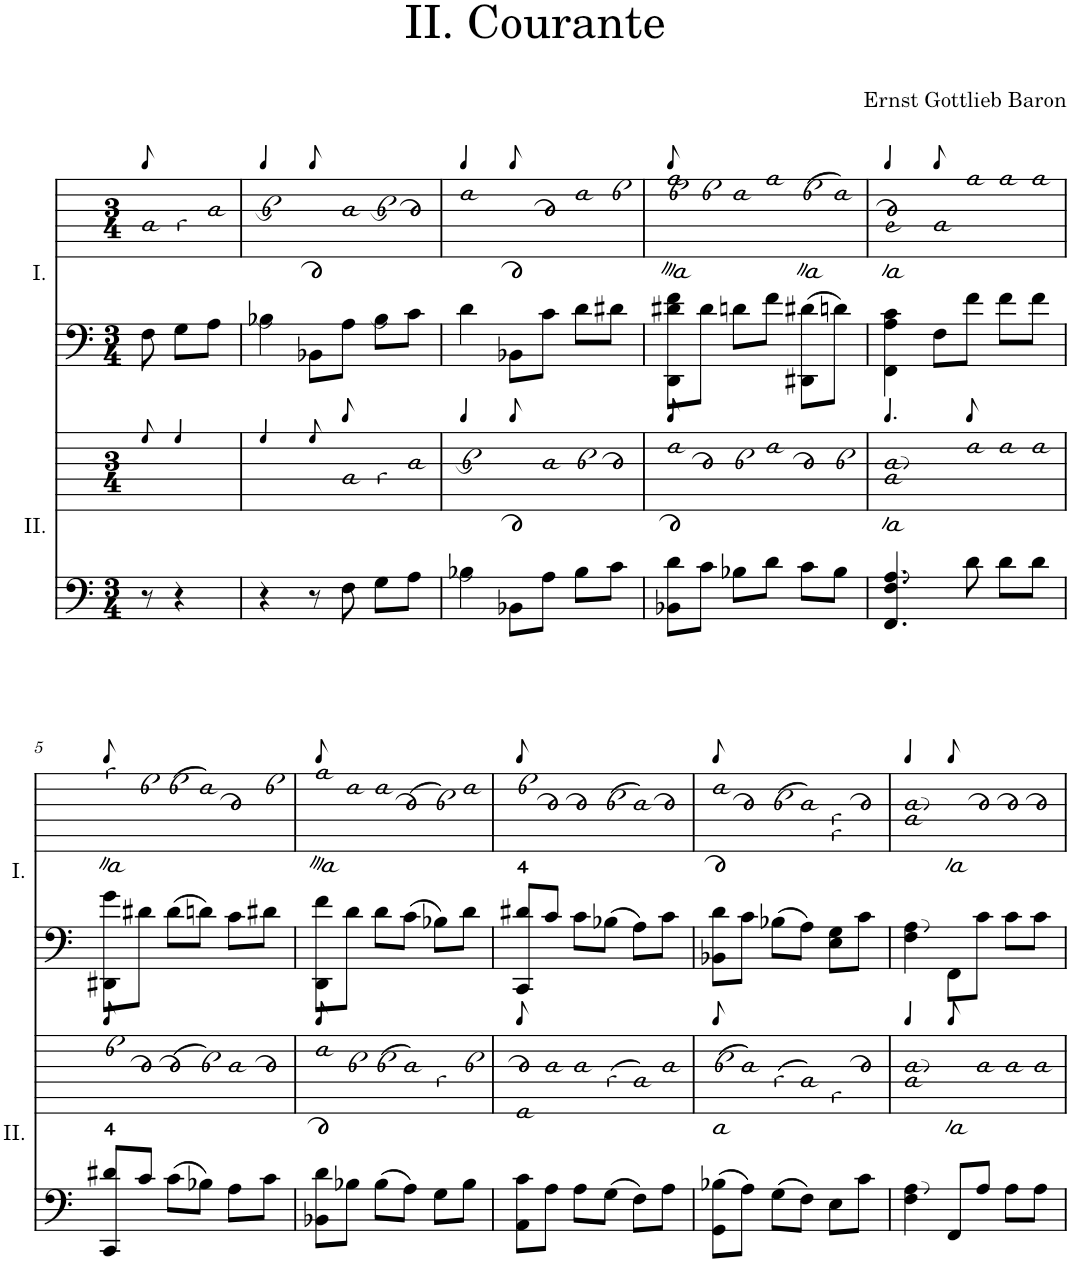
**kern	**kern	**kern	**kern
*part2	*part2	*part1	*part1
*staff4	*staff3	*staff2	*staff1
*I"II.	*	*I"I.	*
*I'II.	*	*I'I.	*
*	*stria6	*	*stria6
*clefF4	*	*clefF4	*
*k[]	*k[]	*k[]	*k[]
*M3/4	*M3/4	*M3/4	*M3/4
=	=	=	=
8r	8r	8F\	8F
4r	4r	8G\L	8GL
.	.	8A\J	8AJ
=1	=1	=1	=1
4r	4r	4B-X\	4B-X
8r	8r	8BB-X\L	8BB-XL
8F\	8F	8A\J	8AJ
8G\L	8GL	8B-\L	8B-L
8A\J	8AJ	8c\J	8cJ
=2	=2	=2	=2
4B-X\	4B-	4d\	4d
8BB-X\L	8BB-L	8BB-X\L	8BB-XL
8A\J	8AJ	8c\J	8cJ
8B-\L	8B-L	8d\L	8dL
8c\J	8cJ	8d#X\J	8d#XJ
=3	=3	=3	=3
8BB-X\ 8d\L	8BB-\ 8d\L	8DD\ 8d#X\ 8f\L	8DD\ 8d#X\ 8f\L
8c\J	8cJ	8d#\J	8d#J
8B-X\L	8B-L	8dn\L	8dnL
8d\J	8dJ	8f\J	8fJ
8c\L	8cL	8DD#X\ 8d#X\L	(8DD#X\ 8d#X\L
8B-\J	8B-J	8dn\J	8dnJ)
=4	=4	=4	=4
4.FF/ 4.F/ 4.A/	4.FF 4.F 4.A	4FF\ 4A\ 4c\	4FF 4A 4c
.	.	8F\L	8FL
8d\	8d	8f\J	8fJ
8d\L	8dL	8f\L	8fL
8d\J	8dJ	8f\J	8fJ
!!LO:LB:g=z
=5	=5	=5	=5
8CC/ 8d#X/L	8CC\ 8d#\L	8DD#X\ 8g\L	8DD#X\ 8g\L
8c/J	8cJ	8d#X\J	8d#XJ
8c\L	(8cL	8d#\L	(8d#L
8B-X\J	8B-J)	8dn\J	8dnJ)
8A\L	8AL	8c\L	8cL
8c\J	8cJ	8d#X\J	8d#XJ
=6	=6	=6	=6
8BB-X\ 8d\L	8BB-\ 8d\L	8DD\ 8f\L	8DD\ 8f\L
8B-X\J	8B-J	8d\J	8dJ
8B-\L	(8B-L	8d\L	8dL
8A\J	8AJ)	8c\J	(8cJ
8G\L	8GL	8B-X\L	8B-XL)
8B-\J	8B-J	8d\J	8dJ
=7	=7	=7	=7
8AA\ 8c\L	8AA\ 8c\L	8CC/ 8d#X/L	8CC\ 8d#X\L
8A\J	8AJ	8c/J	8cJ
8A\L	8AL	8c\L	8cL
8G\J	(8GJ	8B-X\J	(8B-XJ
8F\L	8FL)	8A\L	8AL)
8A\J	8AJ	8c\J	8cJ
=8	=8	=8	=8
8GG\ 8B-X\L	(8GG\ 8B-\L	8BB-X\ 8d\L	8BB-X\ 8d\L
8A\J	8AJ)	8c\J	8cJ
8G\L	(8GL	8B-X\L	(8B-XL
8F\J	8FJ)	8A\J	8AJ)
8E\L	8EL	8E\ 8G\L	8E\ 8G\L
8c\J	8cJ	8c\J	8cJ
=9	=9	=9	=9
4F\ 4A\	4F 4A	4F\ 4A\	4F 4A
8FF/L	8FFL	8FF\L	8FFL
8A/J	8AJ	8c\J	8cJ
8A\L	8AL	8c\L	8cL
8A\J	8AJ	8c\J	8cJ
=	=	=	=
*-	*-	*-	*-
